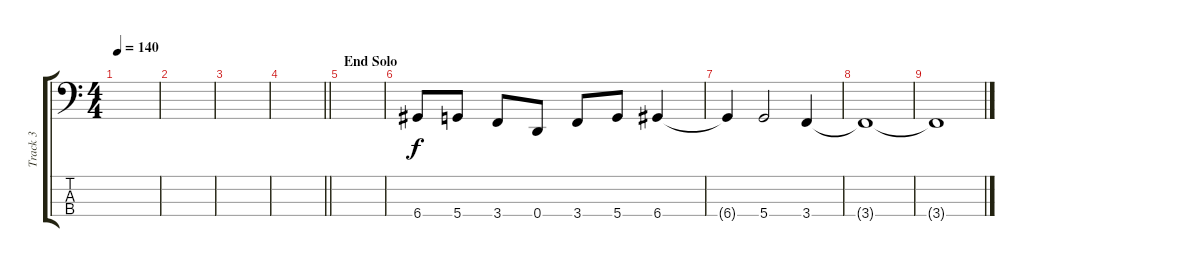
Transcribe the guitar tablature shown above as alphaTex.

\track ("Track 3" "Track 3") {instrument electricbassfinger}
\staff {score tabs}
\tuning (G2 D2 A1 D1) {hide}
\ts (4 4)
\tempo 140
\clef f4
\ks c
|
|
|
\barLineRight lightlight
|
\section ("" "End Solo")
|
6.4.8 5.4.8 3.4.8 0.4.8 3.4.8 5.4.8 6.4.4 |
6.4{t}.4 5.4.2 3.4.4 |
3.4{t}.1 |
3.4{t}.1
